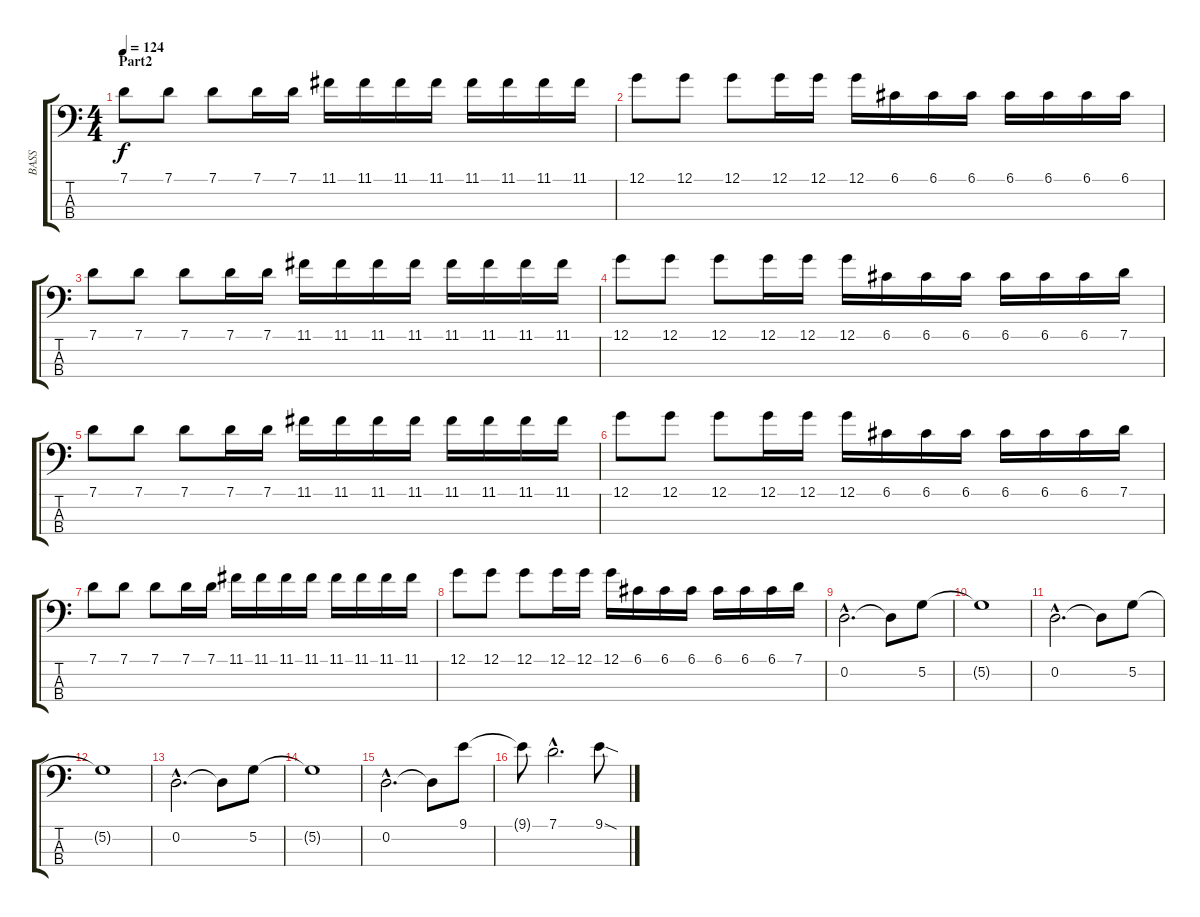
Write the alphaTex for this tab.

\track ("BASS" "BASS") {instrument acousticbass}
\staff {score tabs}
\tuning (G2 D2 A1 E1) {hide}
\ts (4 4)
\section ("" "Part2")
\tempo 124
\clef f4
\ks c
7.1.8{dy f} 7.1.8 7.1.8 7.1.16 7.1.16 11.1.16 11.1.16 11.1.16 11.1.16 11.1.16 11.1.16 11.1.16 11.1.16 |
12.1.8 12.1.8 12.1.8 12.1.16 12.1.16 12.1.16 6.1.16 6.1.16 6.1.16 6.1.16 6.1.16 6.1.16 6.1.16 |
7.1.8 7.1.8 7.1.8 7.1.16 7.1.16 11.1.16 11.1.16 11.1.16 11.1.16 11.1.16 11.1.16 11.1.16 11.1.16 |
12.1.8 12.1.8 12.1.8 12.1.16 12.1.16 12.1.16 6.1.16 6.1.16 6.1.16 6.1.16 6.1.16 6.1.16 7.1.16 |
7.1.8 7.1.8 7.1.8 7.1.16 7.1.16 11.1.16 11.1.16 11.1.16 11.1.16 11.1.16 11.1.16 11.1.16 11.1.16 |
12.1.8 12.1.8 12.1.8 12.1.16 12.1.16 12.1.16 6.1.16 6.1.16 6.1.16 6.1.16 6.1.16 6.1.16 7.1.16 |
7.1.8 7.1.8 7.1.8 7.1.16 7.1.16 11.1.16 11.1.16 11.1.16 11.1.16 11.1.16 11.1.16 11.1.16 11.1.16 |
12.1.8 12.1.8 12.1.8 12.1.16 12.1.16 12.1.16 6.1.16 6.1.16 6.1.16 6.1.16 6.1.16 6.1.16 7.1.16 |
0.2{hac}.2{d} 0.2{t}.8 5.2.8 |
5.2{t}.1 |
0.2{hac}.2{d} 0.2{t}.8 5.2.8 |
5.2{t}.1 |
0.2{hac}.2{d} 0.2{t}.8 5.2.8 |
5.2{t}.1 |
0.2{hac}.2{d} 0.2{t}.8 9.1.8 |
9.1{t}.8 7.1{hac}.2{d} 9.1{sod}.8
